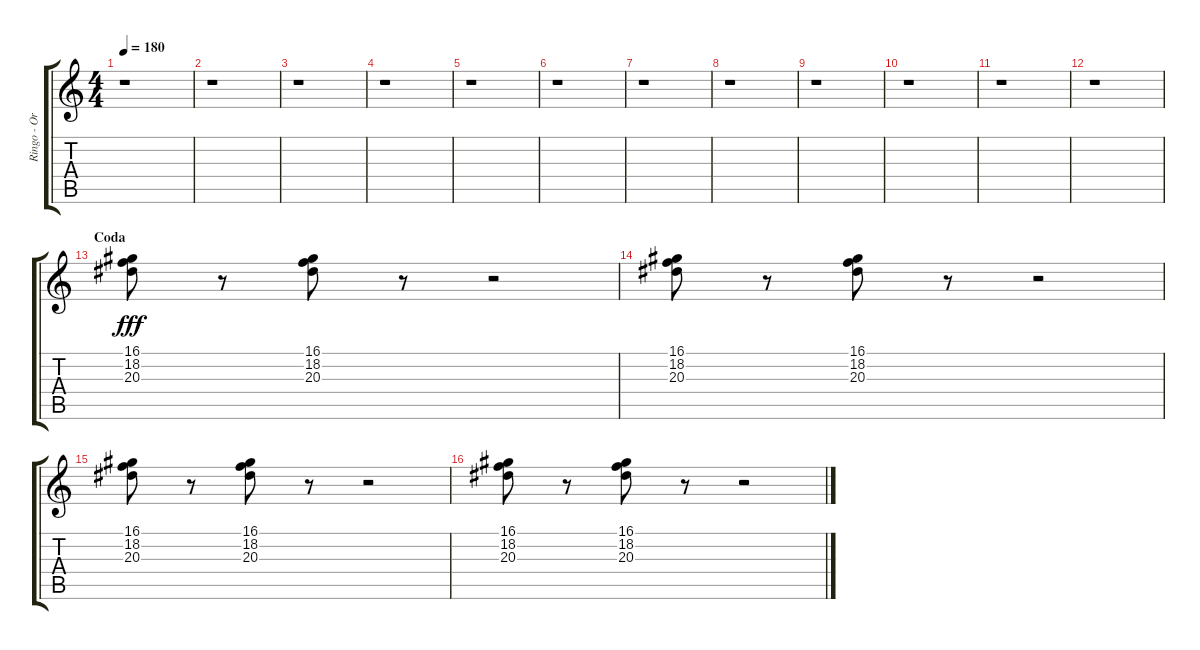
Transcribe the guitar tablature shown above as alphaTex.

\track ("Ringo - Organ" "Ringo - Or") {instrument drawbarorgan}
\staff {score tabs}
\tuning (E4 B3 G3 D3 A2 E2) {hide}
\ts (4 4)
\tempo 180
\clef g2
\ks c
r.1{dy fff} |
r.1 |
r.1 |
r.1 |
r.1 |
r.1 |
r.1 |
r.1 |
r.1 |
r.1 |
r.1 |
r.1 |
\section ("" "Coda")
(16.1 18.2 20.3).8 r.8 (16.1 18.2 20.3).8 r.8 r.2 |
(16.1 18.2 20.3).8 r.8 (16.1 18.2 20.3).8 r.8 r.2 |
(16.1 18.2 20.3).8 r.8 (16.1 18.2 20.3).8 r.8 r.2 |
(16.1 18.2 20.3).8 r.8 (16.1 18.2 20.3).8 r.8 r.2
